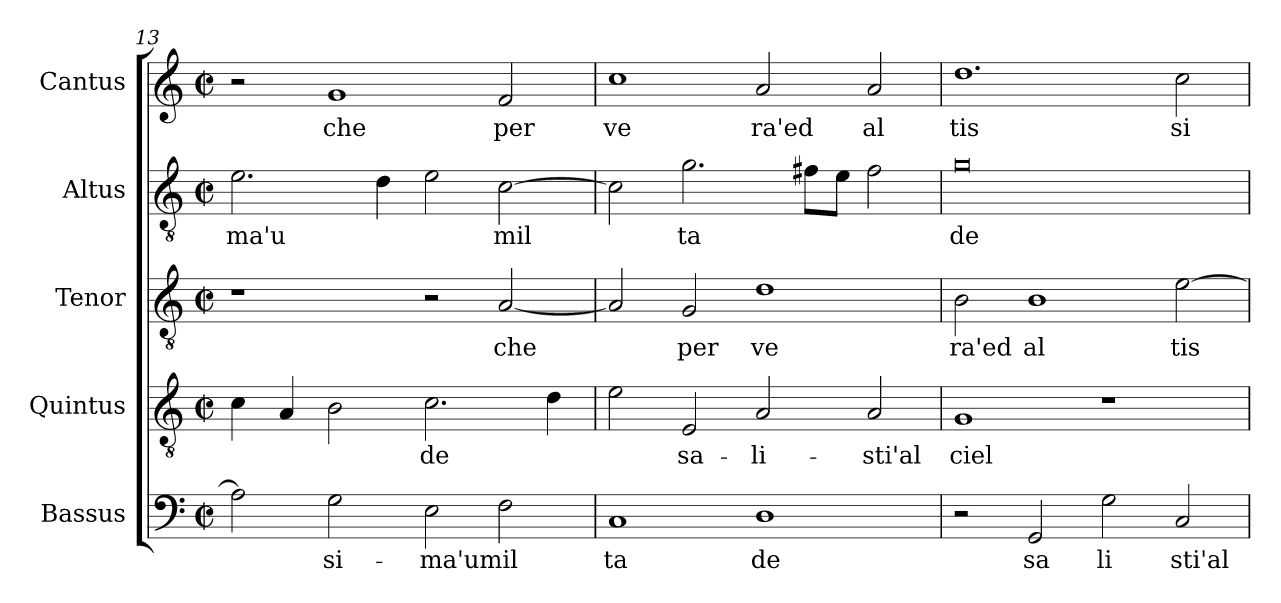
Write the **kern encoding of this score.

**kern	**text	**kern	**text	**kern	**text	**kern	**text	**kern	**text
*part5	*part5	*part4	*part4	*part3	*part3	*part2	*part2	*part1	*part1
*staff5	*staff5	*staff4	*staff4	*staff3	*staff3	*staff2	*staff2	*staff1	*staff1
*I"Bassus	*	*I"Quintus	*	*I"Tenor	*	*I"Altus	*	*I"Cantus	*
*clefF4	*	*clefGv2	*	*clefGv2	*	*clefGv2	*	*clefG2	*
*k[]	*	*k[]	*	*k[]	*	*k[]	*	*k[]	*
*C:	*	*C:	*	*C:	*	*C:	*	*C:	*
*M2/2	*	*M2/2	*	*M2/2	*	*M2/2	*	*M2/2	*
*met(c|)	*	*met(c|)	*	*met(c|)	*	*met(c|)	*	*met(c|)	*
=13	=13	=13	=13	=13	=13	=13	=13	=13	=13
!	!LO:LY:b:cj	!	!LO:LY:b	!	!	!	!LO:LY:b:cj	!	!
2A\]	--	4c\	.	1r	.	2.e\	-ma'u-	2r	.
!	!	!	!LO:LY:b	!	!	!	!	!	!
.	.	4A/	.	.	.	.	.	.	.
!	!LO:LY:b:cj	!	!LO:LY:b	!	!	!	!	!	!LO:LY:b
2G\	-si-	2B\	.	.	.	.	.	1g	che
!	!	!	!	!	!	!	!LO:LY:b:cj	!	!
.	.	.	.	.	.	4d\	--	.	.
!	!LO:LY:b:cj	!	!LO:LY:b	!	!	!	!LO:LY:b:cj	!	!
2E\	-ma'umil-	2.c\	de	2r	.	2e\	--	.	.
!	!LO:LY:b:cj	!	!	!	!LO:LY:b	!	!LO:LY:b:cj	!	!LO:LY:b
2F\	--	.	.	[<2A/	che	[<2c\	-mil-	2f/	per
!	!	!	!LO:LY:b	!	!	!	!	!	!
.	.	4d\	.	.	.	.	.	.	.
!!LO:PB:g=z
=14	=14	=14	=14	=14	=14	=14	=14	=14	=14
!	!LO:LY:b:cj	!	!LO:LY:b	!	!LO:LY:b	!	!LO:LY:b:cj	!	!LO:LY:b
1C	-ta	2e\	.	2A/]	.	2c\]	--	1cc	ve
!	!	!	!LO:LY:b	!	!LO:LY:b	!	!LO:LY:b:cj	!	!
.	.	2E/	sa-	2G/	per	2.g\	-ta	.	.
!	!LO:LY:b:cj	!	!LO:LY:b	!	!LO:LY:b	!	!	!	!LO:LY:b
1D	de	2A/	-li-	1d	ve	.	.	2a/	ra'ed
!	!	!	!	!	!	!	!LO:LY:b:cj	!	!
.	.	.	.	.	.	8f#\L	.	.	.
!	!	!	!	!	!	!	!LO:LY:b:cj	!	!
.	.	.	.	.	.	8e\J	.	.	.
!	!	!	!LO:LY:b	!	!	!	!LO:LY:b:cj	!	!LO:LY:b
.	.	2A/	-sti'al	.	.	2f#\	.	2a/	al
=15	=15	=15	=15	=15	=15	=15	=15	=15	=15
!	!	!	!LO:LY:b	!	!LO:LY:b	!	!LO:LY:b:cj	!	!LO:LY:b
2r	.	1G	ciel	2B\	ra'ed	0g	de	1.dd	tis
!	!LO:LY:b:cj	!	!	!	!LO:LY:b	!	!	!	!
2GG/	sa	.	.	1B	al	.	.	.	.
!	!LO:LY:b:cj	!	!	!	!	!	!	!	!
2G\	li	1r	.	.	.	.	.	.	.
!	!LO:LY:b:cj	!	!	!	!LO:LY:b	!	!	!	!LO:LY:b
2C/	sti'al	.	.	[>2e\	tis	.	.	2cc\	si
=	=	=	=	=	=	=	=	=	=
*-	*-	*-	*-	*-	*-	*-	*-	*-	*-
